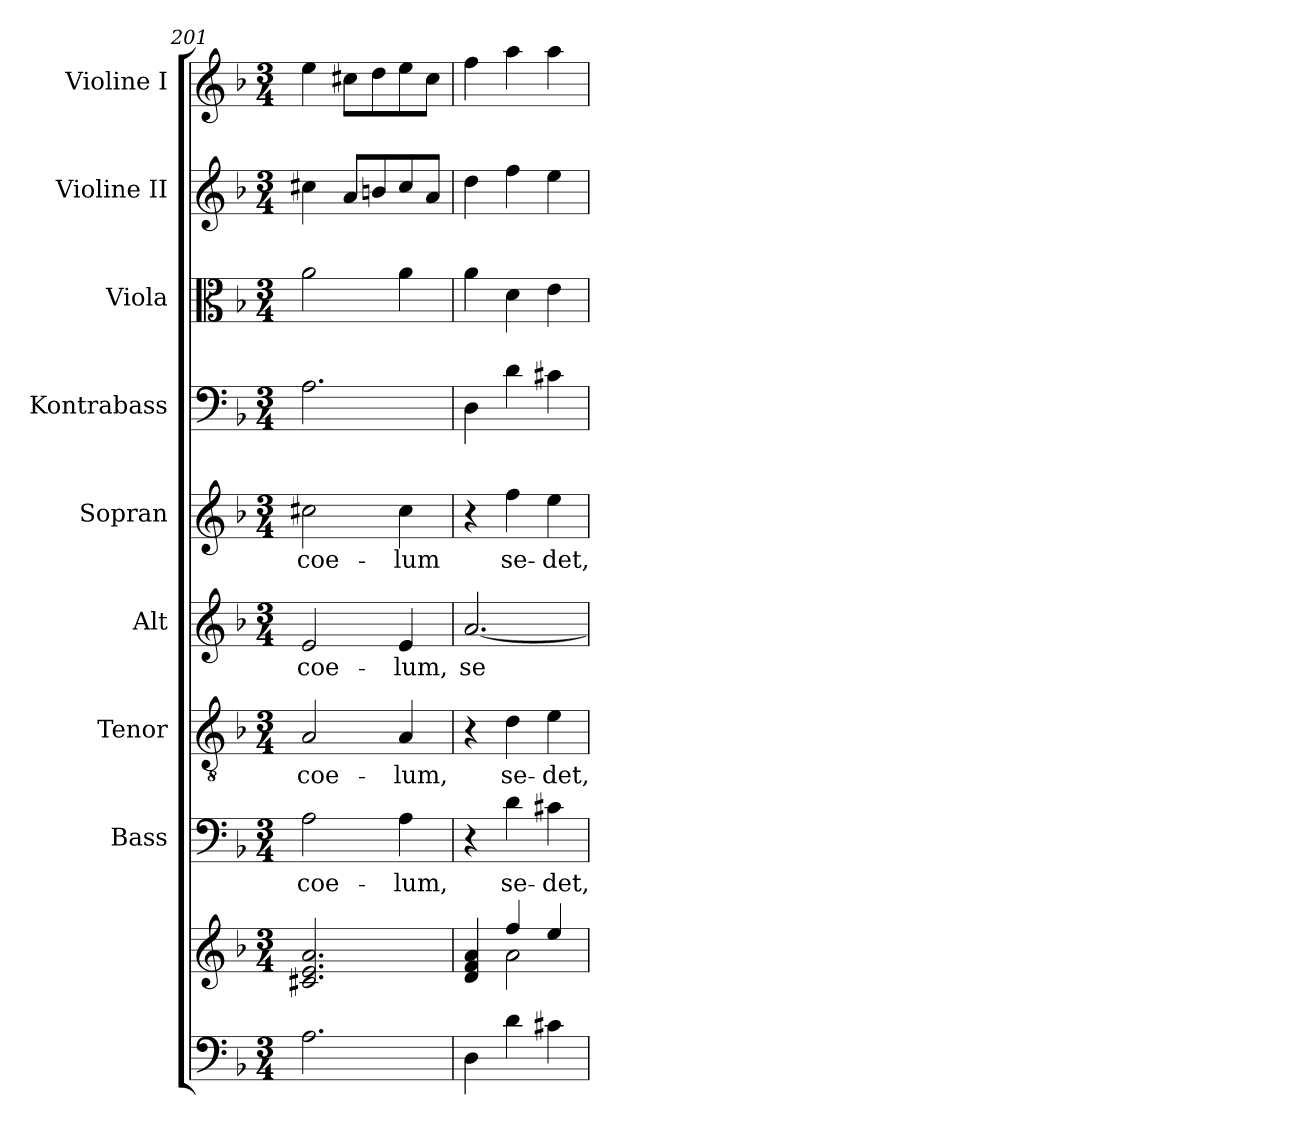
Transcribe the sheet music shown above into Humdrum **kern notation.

**kern	**kern	**kern	**text	**kern	**text	**kern	**text	**kern	**text	**kern	**kern	**kern	**kern
*part9	*part9	*part8	*part8	*part7	*part7	*part6	*part6	*part5	*part5	*part4	*part3	*part2	*part1
*staff10	*staff9	*staff8	*staff8	*staff7	*staff7	*staff6	*staff6	*staff5	*staff5	*staff4	*staff3	*staff2	*staff1
*	*	*I"Bass	*	*I"Tenor	*	*I"Alt	*	*I"Sopran	*	*I"Kontrabass	*I"Viola	*I"Violine II	*I"Violine I
*	*	*I'B.	*	*I'T.	*	*I'A.	*	*I'S.	*	*I'Kb.	*I'Vla.	*I'Vl. II	*I'Vl. I
*clefF4	*clefG2	*clefF4	*	*clefGv2	*	*clefG2	*	*clefG2	*	*clefF4	*clefC3	*clefG2	*clefG2
*	*	*	*	*	*	*	*	*	*	*ITrd7c12	*	*	*
*k[b-]	*k[b-]	*k[b-]	*	*k[b-]	*	*k[b-]	*	*k[b-]	*	*k[b-]	*k[b-]	*k[b-]	*k[b-]
*F:	*F:	*F:	*	*F:	*	*F:	*	*F:	*	*F:	*F:	*F:	*F:
*M3/4	*M3/4	*M3/4	*	*M3/4	*	*M3/4	*	*M3/4	*	*M3/4	*M3/4	*M3/4	*M3/4
=201	=201	=201	=201	=201	=201	=201	=201	=201	=201	=201	=201	=201	=201
!	!	!	!LO:LY:b	!	!LO:LY:b	!	!LO:LY:b	!	!LO:LY:b	!	!	!	!
2.A\	2.c#X/ 2.e/ 2.a/	2A\	coe-	2A/	coe-	2e/	coe-	2cc#X\	coe-	2.AA\	2a\	4cc#X\	4ee\
.	.	.	.	.	.	.	.	.	.	.	.	8a/L	8cc#X\L
.	.	.	.	.	.	.	.	.	.	.	.	8bn/	8dd\
!	!	!	!LO:LY:b	!	!LO:LY:b	!	!LO:LY:b	!	!LO:LY:b	!	!	!	!
.	.	4A\	-lum,	4A/	-lum,	4e/	-lum,	4cc#\	-lum	.	4a\	8cc#/	8ee\
.	.	.	.	.	.	.	.	.	.	.	.	8a/J	8cc#\J
=202	=202	=202	=202	=202	=202	=202	=202	=202	=202	=202	=202	=202	=202
*	*^	*	*	*	*	*	*	*	*	*	*	*	*
!	!	!	!	!	!	!	!	!LO:LY:b	!	!	!	!	!	!
4D\	4d/ 4f/ 4a/	4ryy	4r	.	4r	.	[2.a/	se-	4r	.	4DD\	4a\	4dd\	4ff\
!	!	!	!	!LO:LY:b	!	!LO:LY:b	!	!	!	!LO:LY:b	!	!	!	!
4d\	4ff/	2a\	4d\	se-	4d\	se-	.	.	4ff\	se-	4D\	4d\	4ff\	4aa\
!	!	!	!	!LO:LY:b	!	!LO:LY:b	!	!	!	!LO:LY:b	!	!	!	!
4c#X\	4ee/	.	4c#X\	-det,	4e\	-det,	.	.	4ee\	-det,	4C#X\	4e\	4ee\	4aa\
*	*v	*v	*	*	*	*	*	*	*	*	*	*	*	*
=	=	=	=	=	=	=	=	=	=	=	=	=	=
*-	*-	*-	*-	*-	*-	*-	*-	*-	*-	*-	*-	*-	*-
